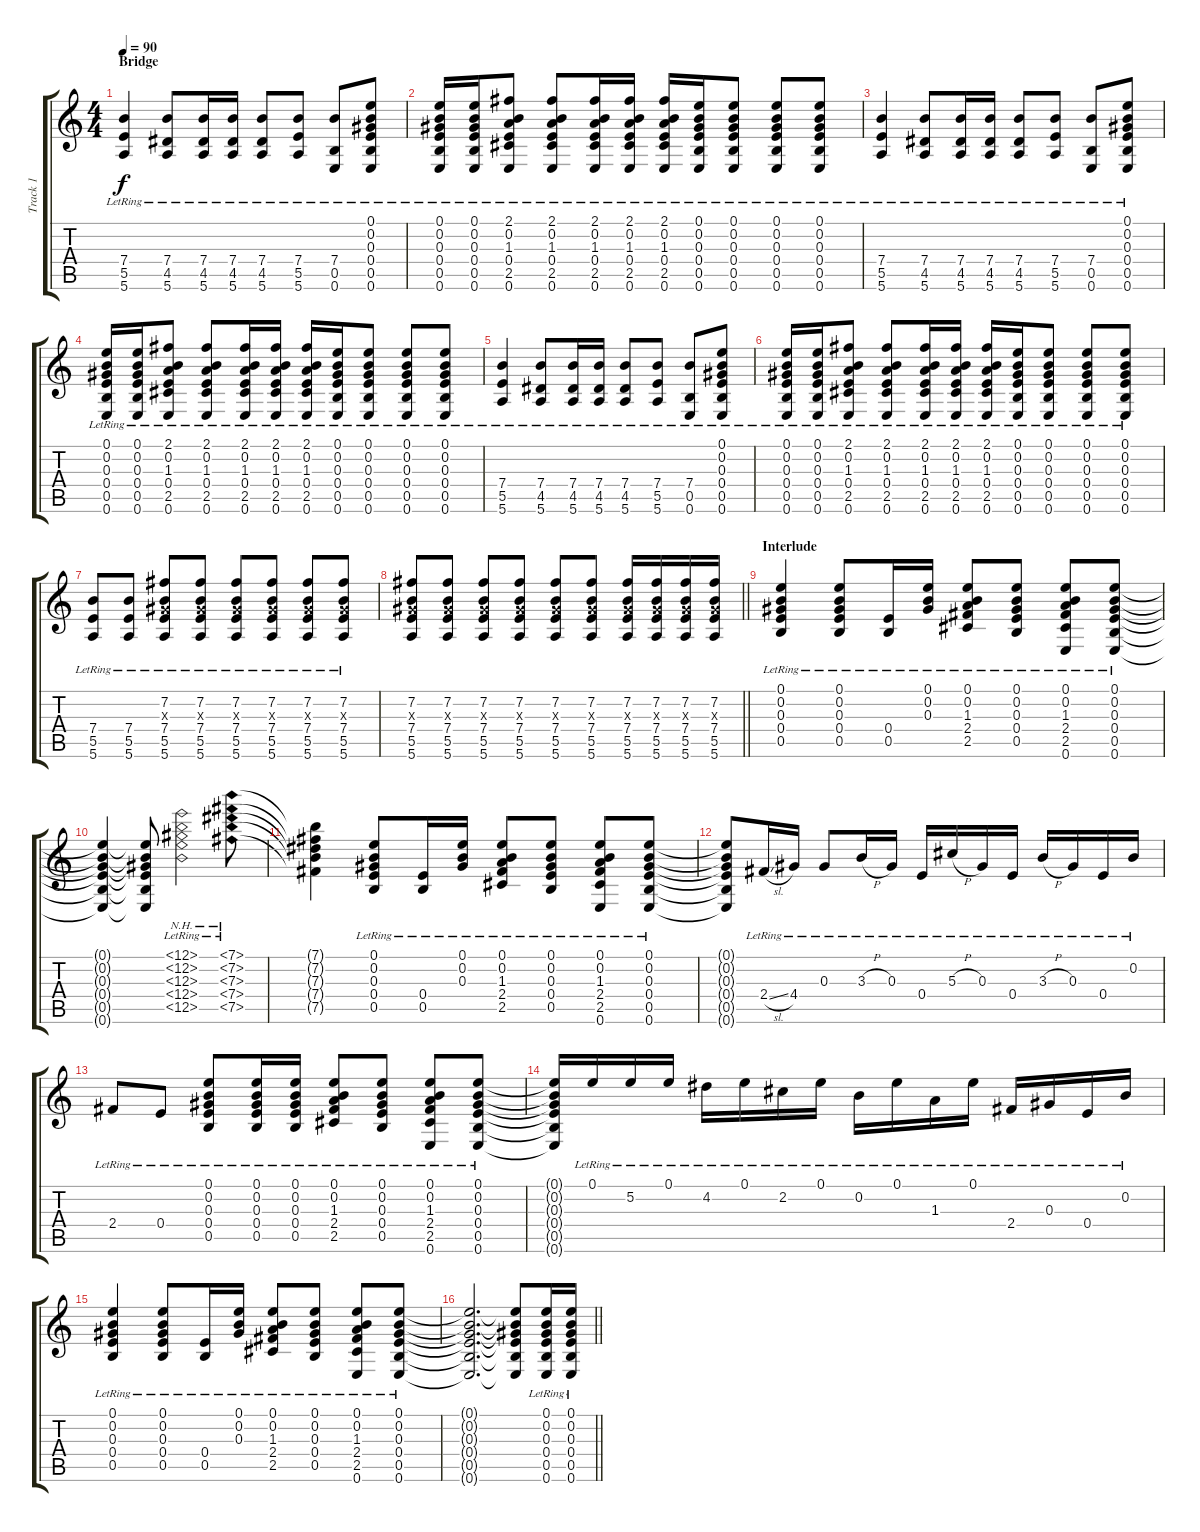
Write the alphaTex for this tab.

\track ("Track 1" "Track 1") {instrument acousticguitarsteel}
\staff {score tabs}
\tuning (E4 B3 Ab3 E3 B2 E2) {hide}
\ts (4 4)
\section ("" "Bridge")
\tempo 90
\clef g2
\ks c
(7.4{lr} 5.5{lr} 5.6{lr}).4{dy f} (7.4{lr} 4.5{lr} 5.6{lr}).8 (7.4{lr} 4.5{lr} 5.6{lr}).16 (7.4{lr} 4.5{lr} 5.6{lr}).16 (7.4{lr} 4.5{lr} 5.6{lr}).8 (7.4{lr} 5.5{lr} 5.6{lr}).8 (7.4{lr} 0.5{lr} 0.6{lr}).8 (0.1{lr} 0.2{lr} 0.3{lr} 0.4{lr} 0.5{lr} 0.6{lr}).8 |
(0.1{lr} 0.2{lr} 0.3{lr} 0.4{lr} 0.5{lr} 0.6{lr}).16 (0.1{lr} 0.2{lr} 0.3{lr} 0.4{lr} 0.5{lr} 0.6{lr}).16 (2.1{lr} 0.2{lr} 1.3{lr} 0.4{lr} 2.5{lr} 0.6{lr}).8 (2.1{lr} 0.2{lr} 1.3{lr} 0.4{lr} 2.5{lr} 0.6{lr}).8 (2.1{lr} 0.2{lr} 1.3{lr} 0.4{lr} 2.5{lr} 0.6{lr}).16 (2.1{lr} 0.2{lr} 1.3{lr} 0.4{lr} 2.5{lr} 0.6{lr}).16 (2.1{lr} 0.2{lr} 1.3{lr} 0.4{lr} 2.5{lr} 0.6{lr}).16 (0.1{lr} 0.2{lr} 0.3{lr} 0.4{lr} 0.5{lr} 0.6{lr}).16 (0.1{lr} 0.2{lr} 0.3{lr} 0.4{lr} 0.5{lr} 0.6{lr}).8 (0.1{lr} 0.2{lr} 0.3{lr} 0.4{lr} 0.5{lr} 0.6{lr}).8 (0.1{lr} 0.2{lr} 0.3{lr} 0.4{lr} 0.5{lr} 0.6{lr}).8 |
(7.4{lr} 5.5{lr} 5.6{lr}).4 (7.4{lr} 4.5{lr} 5.6{lr}).8 (7.4{lr} 4.5{lr} 5.6{lr}).16 (7.4{lr} 4.5{lr} 5.6{lr}).16 (7.4{lr} 4.5{lr} 5.6{lr}).8 (7.4{lr} 5.5{lr} 5.6{lr}).8 (7.4{lr} 0.5{lr} 0.6{lr}).8 (0.1{lr} 0.2{lr} 0.3{lr} 0.4{lr} 0.5{lr} 0.6{lr}).8 |
(0.1{lr} 0.2{lr} 0.3{lr} 0.4{lr} 0.5{lr} 0.6{lr}).16 (0.1{lr} 0.2{lr} 0.3{lr} 0.4{lr} 0.5{lr} 0.6{lr}).16 (2.1{lr} 0.2{lr} 1.3{lr} 0.4{lr} 2.5{lr} 0.6{lr}).8 (2.1{lr} 0.2{lr} 1.3{lr} 0.4{lr} 2.5{lr} 0.6{lr}).8 (2.1{lr} 0.2{lr} 1.3{lr} 0.4{lr} 2.5{lr} 0.6{lr}).16 (2.1{lr} 0.2{lr} 1.3{lr} 0.4{lr} 2.5{lr} 0.6{lr}).16 (2.1{lr} 0.2{lr} 1.3{lr} 0.4{lr} 2.5{lr} 0.6{lr}).16 (0.1{lr} 0.2{lr} 0.3{lr} 0.4{lr} 0.5{lr} 0.6{lr}).16 (0.1{lr} 0.2{lr} 0.3{lr} 0.4{lr} 0.5{lr} 0.6{lr}).8 (0.1{lr} 0.2{lr} 0.3{lr} 0.4{lr} 0.5{lr} 0.6{lr}).8 (0.1{lr} 0.2{lr} 0.3{lr} 0.4{lr} 0.5{lr} 0.6{lr}).8 |
(7.4{lr} 5.5{lr} 5.6{lr}).4 (7.4{lr} 4.5{lr} 5.6{lr}).8 (7.4{lr} 4.5{lr} 5.6{lr}).16 (7.4{lr} 4.5{lr} 5.6{lr}).16 (7.4{lr} 4.5{lr} 5.6{lr}).8 (7.4{lr} 5.5{lr} 5.6{lr}).8 (7.4{lr} 0.5{lr} 0.6{lr}).8 (0.1{lr} 0.2{lr} 0.3{lr} 0.4{lr} 0.5{lr} 0.6{lr}).8 |
(0.1{lr} 0.2{lr} 0.3{lr} 0.4{lr} 0.5{lr} 0.6{lr}).16 (0.1{lr} 0.2{lr} 0.3{lr} 0.4{lr} 0.5{lr} 0.6{lr}).16 (2.1{lr} 0.2{lr} 1.3{lr} 0.4{lr} 2.5{lr} 0.6{lr}).8 (2.1{lr} 0.2{lr} 1.3{lr} 0.4{lr} 2.5{lr} 0.6{lr}).8 (2.1{lr} 0.2{lr} 1.3{lr} 0.4{lr} 2.5{lr} 0.6{lr}).16 (2.1{lr} 0.2{lr} 1.3{lr} 0.4{lr} 2.5{lr} 0.6{lr}).16 (2.1{lr} 0.2{lr} 1.3{lr} 0.4{lr} 2.5{lr} 0.6{lr}).16 (0.1{lr} 0.2{lr} 0.3{lr} 0.4{lr} 0.5{lr} 0.6{lr}).16 (0.1{lr} 0.2{lr} 0.3{lr} 0.4{lr} 0.5{lr} 0.6{lr}).8 (0.1{lr} 0.2{lr} 0.3{lr} 0.4{lr} 0.5{lr} 0.6{lr}).8 (0.1{lr} 0.2{lr} 0.3{lr} 0.4{lr} 0.5{lr} 0.6{lr}).8 |
(7.4{lr} 5.5{lr} 5.6{lr}).8 (7.4{lr} 5.5{lr} 5.6{lr}).8 (7.2{lr} 0.3{x} 7.4{lr} 5.5{lr} 5.6{lr}).8 (7.2{lr} 0.3{x} 7.4{lr} 5.5{lr} 5.6{lr}).8 (7.2{lr} 0.3{x} 7.4{lr} 5.5{lr} 5.6{lr}).8 (7.2{lr} 0.3{x} 7.4{lr} 5.5{lr} 5.6{lr}).8 (7.2{lr} 0.3{x} 7.4{lr} 5.5{lr} 5.6{lr}).8 (7.2{lr} 0.3{x} 7.4{lr} 5.5{lr} 5.6{lr}).8 |
\barLineRight lightlight
(7.2 0.3{x} 7.4 5.5 5.6).8 (7.2 0.3{x} 7.4 5.5 5.6).8 (7.2 0.3{x} 7.4 5.5 5.6).8 (7.2 0.3{x} 7.4 5.5 5.6).8 (7.2 0.3{x} 7.4 5.5 5.6).8 (7.2 0.3{x} 7.4 5.5 5.6).8 (7.2 0.3{x} 7.4 5.5 5.6).16 (7.2 0.3{x} 7.4 5.5 5.6).16 (7.2 0.3{x} 7.4 5.5 5.6).16 (7.2 0.3{x} 7.4 5.5 5.6).16 |
\section ("" "Interlude")
(0.1{lr} 0.2{lr} 0.3{lr} 0.4{lr} 0.5{lr}).4 (0.1{lr} 0.2{lr} 0.3{lr} 0.4{lr} 0.5{lr}).8 (0.4{lr} 0.5{lr}).16 (0.1{lr} 0.2{lr} 0.3{lr}).16 (0.1{lr} 0.2{lr} 1.3{lr} 2.4{lr} 2.5{lr}).8 (0.1{lr} 0.2{lr} 0.3{lr} 0.4{lr} 0.5{lr}).8 (0.1{lr} 0.2{lr} 1.3{lr} 2.4{lr} 2.5{lr} 0.6{lr}).8 (0.1{lr} 0.2{lr} 0.3{lr} 0.4{lr} 0.5{lr} 0.6{lr}).8 |
(0.1{t} 0.2{t} 0.3{t} 0.4{t} 0.5{t} 0.6{t}).4 (0.1{t} 0.2{t} 0.3{t} 0.4{t} 0.5{t} 0.6{t}).8 (12.1{nh lr} 12.2{nh lr} 12.3{nh lr} 12.4{nh lr} 12.5{nh lr}).2 (7.1{nh lr} 7.2{nh lr} 7.3{nh lr} 7.4{nh lr} 7.5{nh lr}).8 |
(7.1{t} 7.2{t} 7.3{t} 7.4{t} 7.5{t}).4 (0.1{lr} 0.2{lr} 0.3{lr} 0.4{lr} 0.5{lr}).8 (0.4{lr} 0.5{lr}).16 (0.1{lr} 0.2{lr} 0.3{lr}).16 (0.1{lr} 0.2{lr} 1.3{lr} 2.4{lr} 2.5{lr}).8 (0.1{lr} 0.2{lr} 0.3{lr} 0.4{lr} 0.5{lr}).8 (0.1{lr} 0.2{lr} 1.3{lr} 2.4{lr} 2.5{lr} 0.6{lr}).8 (0.1{lr} 0.2{lr} 0.3{lr} 0.4{lr} 0.5{lr} 0.6{lr}).8 |
(0.1{t} 0.2{t} 0.3{t} 0.4{t} 0.5{t} 0.6{t}).8 2.4{sl lr}.16 4.4{lr}.16 0.3{lr}.8 3.3{h lr}.16 0.3{lr}.16 0.4{lr}.16 5.3{h lr}.16 0.3{lr}.16 0.4{lr}.16 3.3{h lr}.16 0.3{lr}.16 0.4{lr}.16 0.2{lr}.16 |
2.4{lr}.8 0.4{lr}.8 (0.1{lr} 0.2{lr} 0.3{lr} 0.4{lr} 0.5{lr}).8 (0.1{lr} 0.2{lr} 0.3{lr} 0.4{lr} 0.5{lr}).16 (0.1{lr} 0.2{lr} 0.3{lr} 0.4{lr} 0.5{lr}).16 (0.1{lr} 0.2{lr} 1.3{lr} 2.4{lr} 2.5{lr}).8 (0.1{lr} 0.2{lr} 0.3{lr} 0.4{lr} 0.5{lr}).8 (0.1{lr} 0.2{lr} 1.3{lr} 2.4{lr} 2.5{lr} 0.6{lr}).8 (0.1{lr} 0.2{lr} 0.3{lr} 0.4{lr} 0.5{lr} 0.6{lr}).8 |
(0.1{t} 0.2{t} 0.3{t} 0.4{t} 0.5{t} 0.6{t}).16 0.1{lr}.16 5.2{lr}.16 0.1{lr}.16 4.2{lr}.16 0.1{lr}.16 2.2{lr}.16 0.1{lr}.16 0.2{lr}.16 0.1{lr}.16 1.3{lr}.16 0.1{lr}.16 2.4{lr}.16 0.3{lr}.16 0.4{lr}.16 0.2{lr}.16 |
(0.1{lr} 0.2{lr} 0.3{lr} 0.4{lr} 0.5{lr}).4 (0.1{lr} 0.2{lr} 0.3{lr} 0.4{lr} 0.5{lr}).8 (0.4{lr} 0.5{lr}).16 (0.1{lr} 0.2{lr} 0.3{lr}).16 (0.1{lr} 0.2{lr} 1.3{lr} 2.4{lr} 2.5{lr}).8 (0.1{lr} 0.2{lr} 0.3{lr} 0.4{lr} 0.5{lr}).8 (0.1{lr} 0.2{lr} 1.3{lr} 2.4{lr} 2.5{lr} 0.6).8 (0.1{lr} 0.2{lr} 0.3{lr} 0.4{lr} 0.5{lr} 0.6{lr}).8 |
\barLineRight lightlight
(0.1{t} 0.2{t} 0.3{t} 0.4{t} 0.5{t} 0.6{t}).2{d} (0.1{t} 0.2{t} 0.3{t} 0.4{t} 0.5{t} 0.6{t}).8 (0.1{lr} 0.2{lr} 0.3{lr} 0.4{lr} 0.5{lr} 0.6{lr}).16 (0.1{lr} 0.2{lr} 0.3{lr} 0.4{lr} 0.5{lr} 0.6{lr}).16
